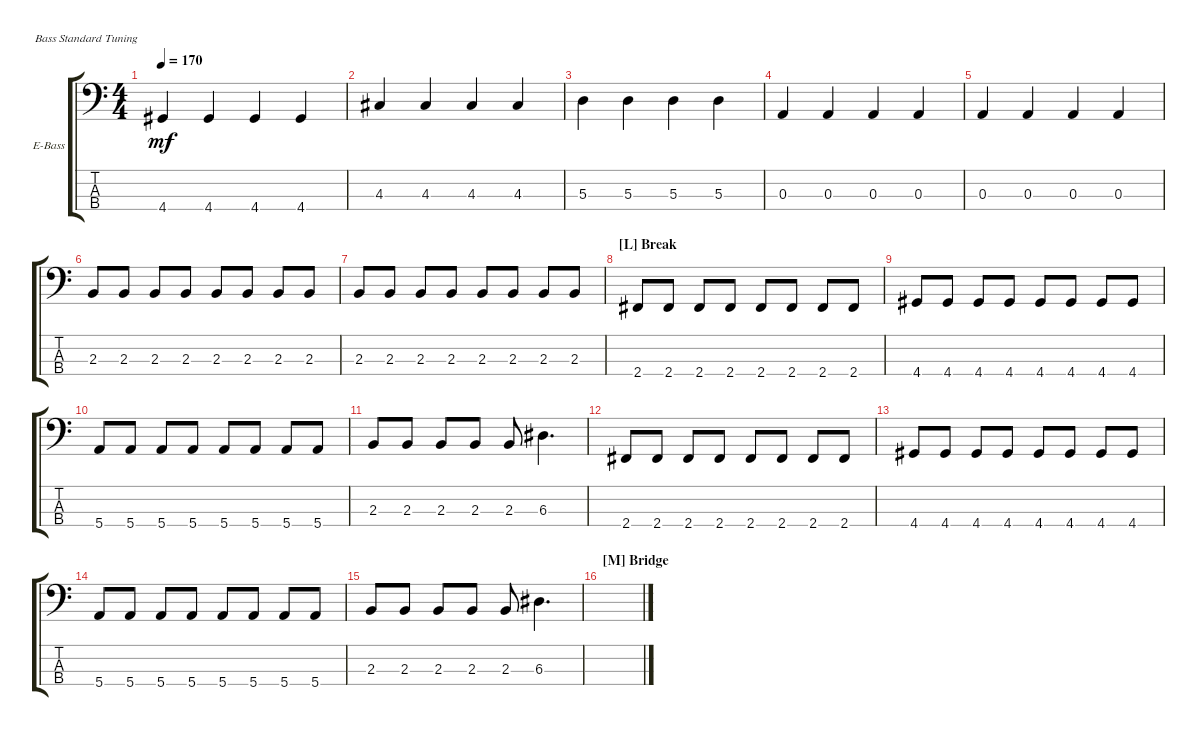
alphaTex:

\defaultSystemsLayout 4
\bracketExtendMode groupsimilarinstruments
\firstSystemTrackNameOrientation horizontal
\otherSystemsTrackNameOrientation horizontal
\track ("Electric Bass" "E-Bass") {instrument electricbassfinger}
\staff {score tabs}
\tuning (G2 D2 A1 E1)
\ts (4 4)
\tempo 170
\clef f4
\ks c
4.4.4{dy mf} 4.4.4 4.4.4 4.4.4 |
4.3.4 4.3.4 4.3.4 4.3.4 |
5.3.4 5.3.4 5.3.4 5.3.4 |
0.3.4 0.3.4 0.3.4 0.3.4 |
0.3.4 0.3.4 0.3.4 0.3.4 |
2.3.8 2.3.8 2.3.8 2.3.8 2.3.8 2.3.8 2.3.8 2.3.8 |
2.3.8 2.3.8 2.3.8 2.3.8 2.3.8 2.3.8 2.3.8 2.3.8 |
\section ("L" "Break")
2.4.8 2.4.8 2.4.8 2.4.8 2.4.8 2.4.8 2.4.8 2.4.8 |
4.4.8 4.4.8 4.4.8 4.4.8 4.4.8 4.4.8 4.4.8 4.4.8 |
5.4.8 5.4.8 5.4.8 5.4.8 5.4.8 5.4.8 5.4.8 5.4.8 |
2.3.8 2.3.8 2.3.8 2.3.8 2.3.8 6.3.4{d} |
2.4.8 2.4.8 2.4.8 2.4.8 2.4.8 2.4.8 2.4.8 2.4.8 |
4.4.8 4.4.8 4.4.8 4.4.8 4.4.8 4.4.8 4.4.8 4.4.8 |
5.4.8 5.4.8 5.4.8 5.4.8 5.4.8 5.4.8 5.4.8 5.4.8 |
2.3.8 2.3.8 2.3.8 2.3.8 2.3.8 6.3.4{d} |
\section ("M" "Bridge")
